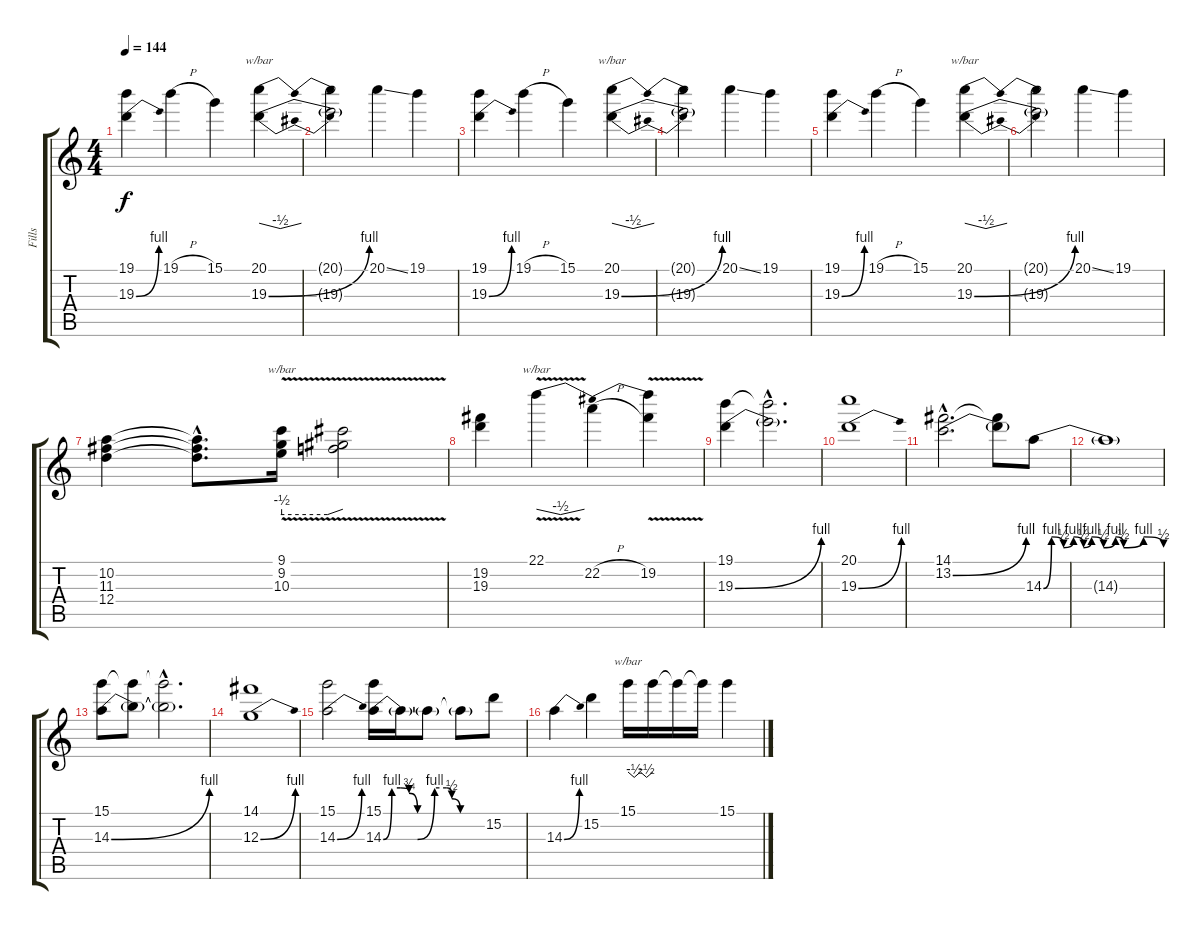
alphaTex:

\track ("Fills" "Fills") {instrument overdrivenguitar}
\staff {score tabs}
\tuning (E4 B3 G3 D3 A2 E2) {hide}
\ts (4 4)
\tempo 144
\clef g2
\ks c
(19.1 19.3{be (bend 0 0 60 4)}).4{dy f} 19.1{h}.4 15.1.4 (20.1 19.3{be (bend 0 0 60 4)}).4{tbe (dip default 0 0 30 -2 60 0)} |
(20.1{t} 19.3{t}).2 20.1{ss}.4 19.1.4 |
(19.1 19.3{be (bend 0 0 60 4)}).4 19.1{h}.4 15.1.4 (20.1 19.3{be (bend 0 0 60 4)}).4{tbe (dip default 0 0 30 -2 60 0)} |
(20.1{t} 19.3{t}).2 20.1{ss}.4 19.1.4 |
(19.1 19.3{be (bend 0 0 60 4)}).4 19.1{h}.4 15.1.4 (20.1 19.3{be (bend 0 0 60 4)}).4{tbe (dip default 0 0 30 -2 60 0)} |
(20.1{t} 19.3{t}).2 20.1{ss}.4 19.1.4 |
(10.2 11.3 12.4).4 (10.2{hac t} 11.3{hac t} 12.4{hac t}).8{d} (9.1 9.2 10.3{v}).16{tbe (custom default 0 -2 45 -2 60 0)} (9.1{t} 9.2{t} 10.3{t}).2 |
(19.2 19.3).4 22.1{v}.4{tbe (dip default 0 0 30 -2 60 0)} 22.2{h}.4 (22.1{t} 19.2).4 |
(19.1 19.3{be (bend 0 0 60 4)}).4 (19.1{hac t} 19.3{hac t}).2{d} |
(20.1 19.3{be (bend 0 0 60 4)}).1 |
(14.1{hac} 13.2{be (bend 0 0 60 4) hac}).2{d} (14.1{t} 13.2{t}).8 14.3{be (custom 0 0 4 4 10 2 15 4 20 2 24 4 30 2 36 4 40 2 50 4 60 2)}.8 |
14.3{t}.1 |
(15.1 14.3{be (bend 0 0 60 4)}).8 (15.1{t} 14.3{t}).8 (15.1{hac t} 14.3{hac t}).2{d} |
(14.1 12.3{be (bend 0 0 60 4)}).1 |
(15.1 14.3{be (bend 0 0 60 4)}).2 (15.1 14.3{be (custom 0 0 5 4 10 4 15 3 20 0 30 4 37 4 40 2 45 0 48 0 52 0 60 0)}).16 14.3{t}.16 14.3{t}.8 14.3{t}.8 15.2.8 |
14.3{be (bend 0 0 60 4)}.4 15.2.4 15.1.16{tbe (custom default 0 0 15 -2 30 0 45 -2 60 0)} 15.1{t}.16 15.1{t}.16 15.1{t}.16 15.1.4
